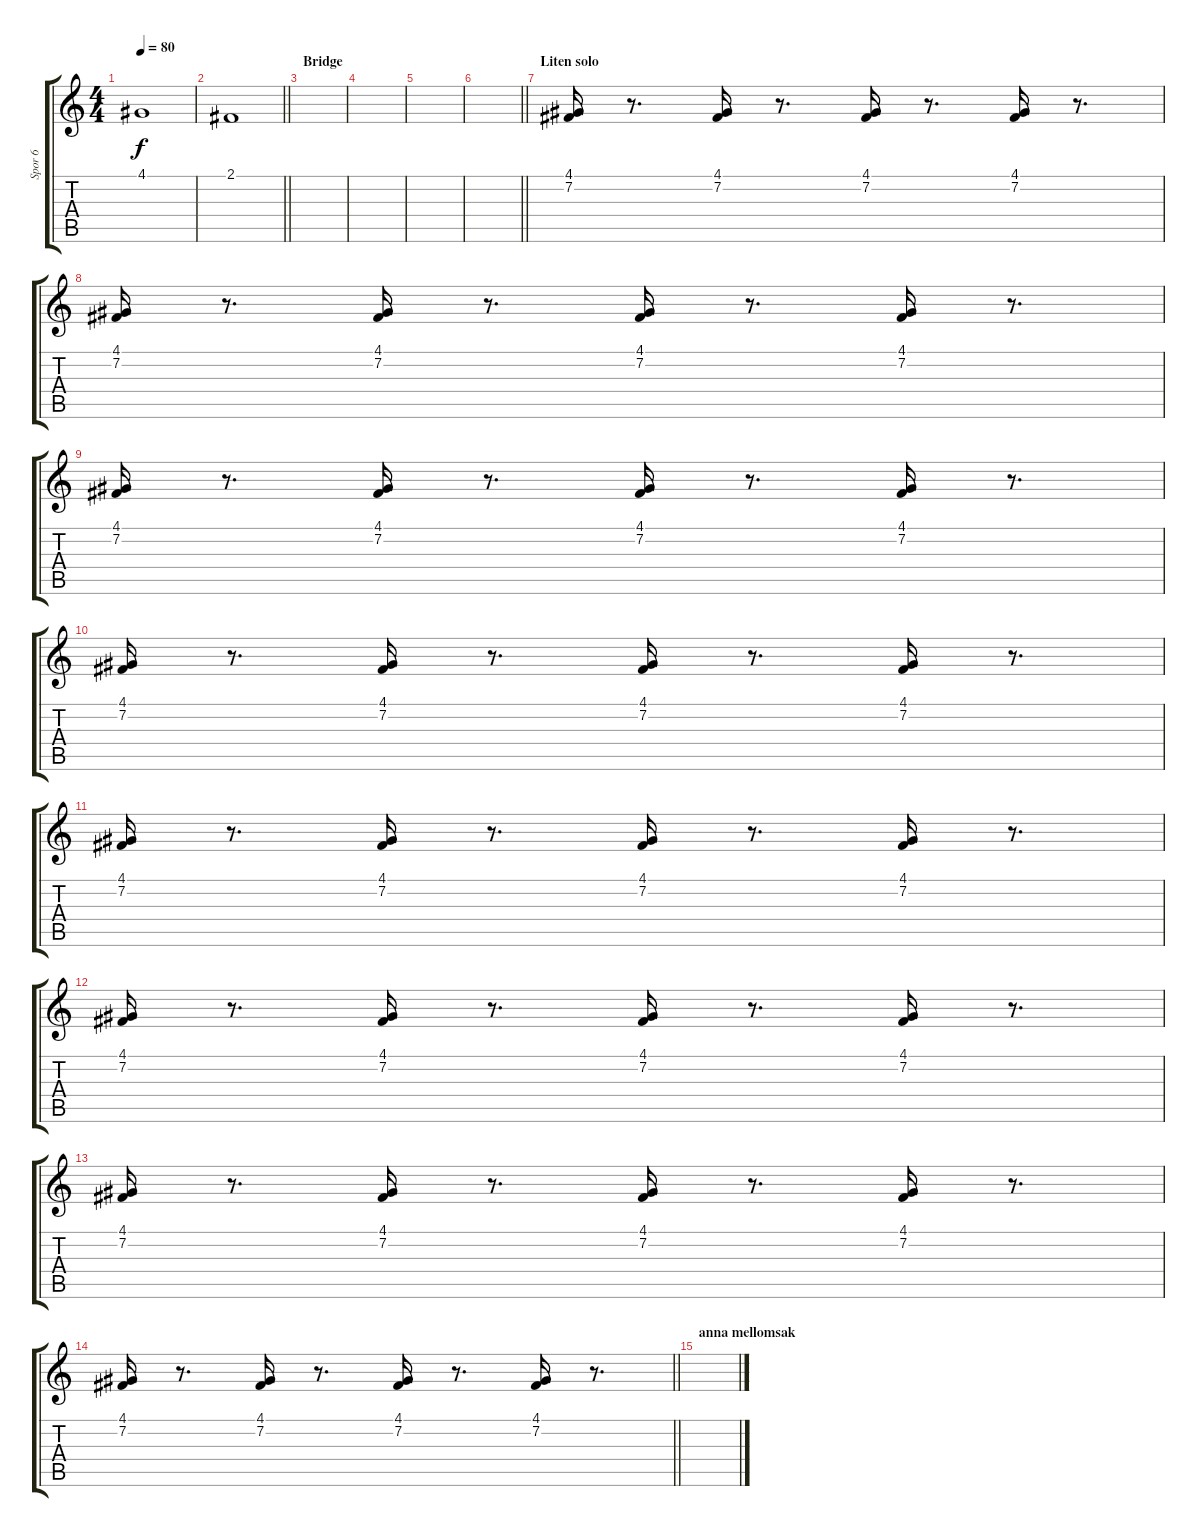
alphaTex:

\track ("Spor 6" "Spor 6") {instrument violin}
\staff {score tabs}
\tuning (E4 B3 G3 D3 A2 D2) {hide}
\ts (4 4)
\tempo 80
\clef g2
\ks c
4.1.1{dy f} |
\barLineRight lightlight
2.1.1 |
\section ("" "Bridge")
|
|
|
\barLineRight lightlight
|
\section ("" "Liten solo")
(4.1 7.2).16{volume 13} r.8{d} (4.1 7.2).16 r.8{d} (4.1 7.2).16 r.8{d} (4.1 7.2).16 r.8{d} |
(4.1 7.2).16 r.8{d} (4.1 7.2).16 r.8{d} (4.1 7.2).16 r.8{d} (4.1 7.2).16 r.8{d} |
(4.1 7.2).16 r.8{d} (4.1 7.2).16 r.8{d} (4.1 7.2).16 r.8{d} (4.1 7.2).16 r.8{d} |
(4.1 7.2).16 r.8{d} (4.1 7.2).16 r.8{d} (4.1 7.2).16 r.8{d} (4.1 7.2).16 r.8{d} |
(4.1 7.2).16 r.8{d} (4.1 7.2).16 r.8{d} (4.1 7.2).16 r.8{d} (4.1 7.2).16 r.8{d} |
(4.1 7.2).16 r.8{d} (4.1 7.2).16 r.8{d} (4.1 7.2).16 r.8{d} (4.1 7.2).16 r.8{d} |
(4.1 7.2).16 r.8{d} (4.1 7.2).16 r.8{d} (4.1 7.2).16 r.8{d} (4.1 7.2).16 r.8{d} |
\barLineRight lightlight
(4.1 7.2).16 r.8{d} (4.1 7.2).16 r.8{d} (4.1 7.2).16 r.8{d} (4.1 7.2).16 r.8{d} |
\section ("" "anna mellomsak")
